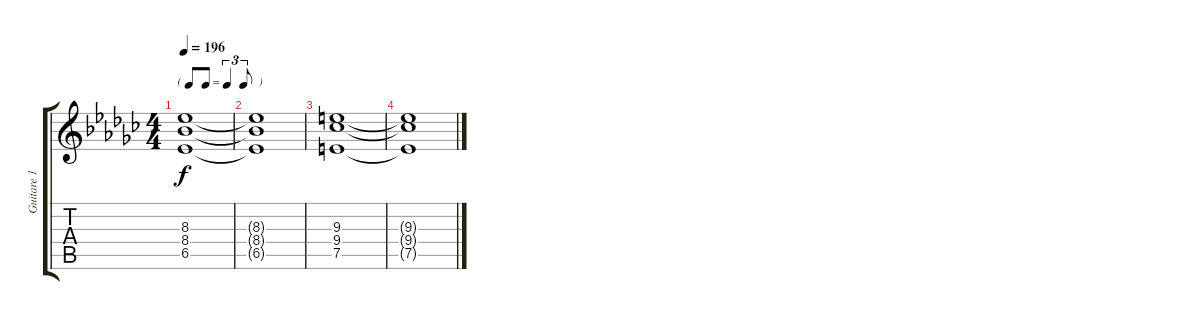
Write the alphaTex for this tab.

\track ("Guitare 1" "Guitare 1") {instrument distortionguitar}
\staff {score tabs}
\tuning (E4 B3 G3 D3 A2 E2) {hide}
\ts (4 4)
\tf triplet8th
\tempo 196
\clef g2
\ks gb
(8.3 8.4 6.5).1{dy f} |
(8.3{t} 8.4{t} 6.5{t}).1 |
(9.3 9.4 7.5).1 |
(9.3{t} 9.4{t} 7.5{t}).1
